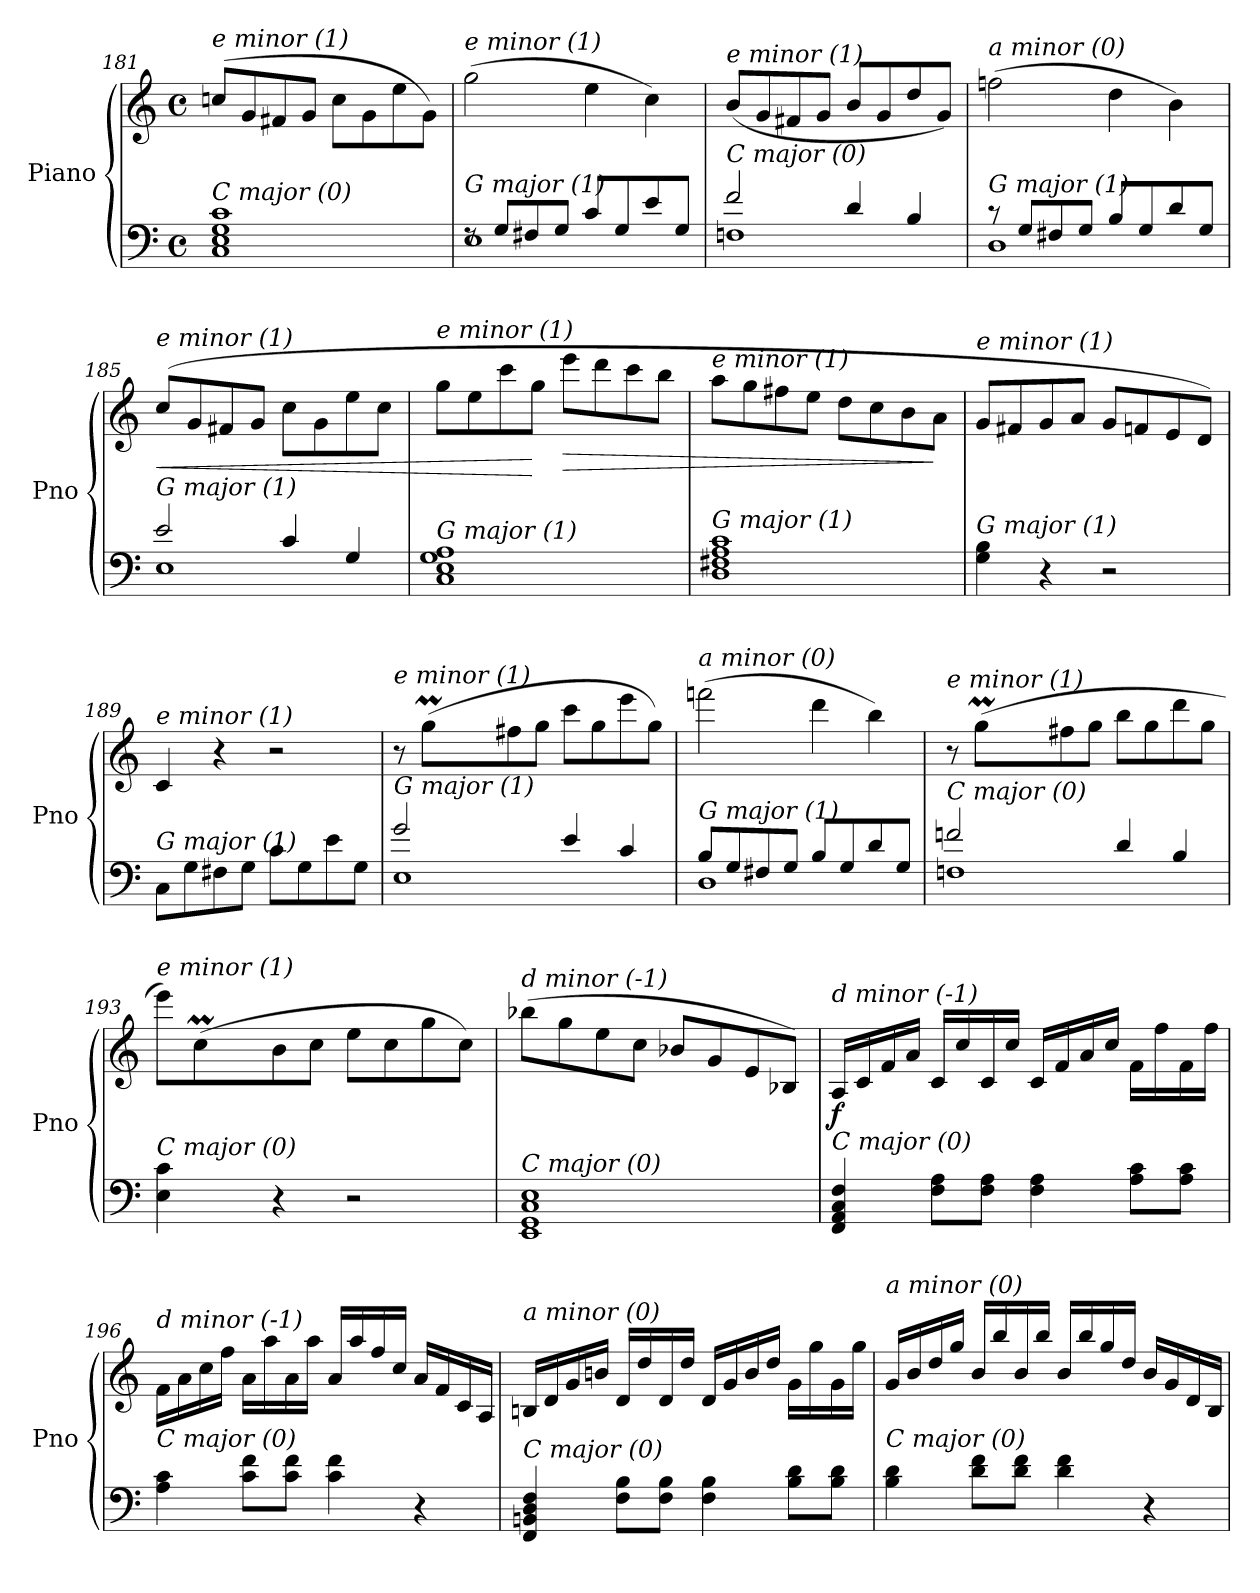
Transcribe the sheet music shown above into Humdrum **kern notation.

**kern	**kern	**dynam
*part1	*part1	*part1
*staff2	*staff1	*staff1/2
*I"Piano	*	*
*I'Pno	*	*
*clefF4	*clefG2	*
*k[]	*k[]	*
*M4/4	*M4/4	*
*met(c)	*met(c)	*
=181	=181	=181
!	!LO:TX:i:t=e minor (1)	!
!LO:TX:i:t=C major (0)	!	!
!	!	!LO:DY:b
1C 1E 1G 1c	(8ccn/L	other-dynamics
.	8g/	.
.	8f#X/	.
.	8g/J	.
.	8cc\L	.
.	8g\	.
.	8ee\	.
.	8g\J)	.
!!LO:LB:g=z
=182	=182	=182
*^	*	*
!	!	!LO:TX:i:t=e minor (1)	!
!LO:TX:i:t=G major (1)	!	!	!
8rF	1E	(2gg\	.
8G/L	.	.	.
8F#X/	.	.	.
8G/J	.	.	.
8c/L	.	4ee\	.
8G/	.	.	.
8e/	.	4cc\)	.
8G/J	.	.	.
=183	=183	=183	=183
!	!	!LO:TX:i:t=e minor (1)	!
!LO:TX:i:t=C major (0)	!	!	!
2f/	1Fn	(8b/L	.
.	.	8g/	.
.	.	8f#X/	.
.	.	8g/J	.
4d/	.	8b/L	.
.	.	8g/	.
4B/	.	8dd/	.
.	.	8g/J)	.
=184	=184	=184	=184
!	!	!LO:TX:i:t=a minor (0)	!
!LO:TX:i:t=G major (1)	!	!	!
8r	1D	(2ffn\	.
8G/L	.	.	.
8F#X/	.	.	.
8G/J	.	.	.
8B/L	.	4dd\	.
8G/	.	.	.
8d/	.	4b\)	.
8G/J	.	.	.
=185	=185	=185	=185
!	!	!LO:TX:i:t=e minor (1)	!
!LO:TX:i:t=G major (1)	!	!	!
!	!	!	!LO:HP:b
2e/	1E	(8cc/L	<
.	.	8g/	.
.	.	8f#X/	.
.	.	8g/J	.
4c/	.	8cc\L	.
.	.	8g\	.
4G/	.	8ee\	.
.	.	8cc\J	.
*v	*v	*	*
=186	=186	=186
!	!LO:TX:i:t=e minor (1)	!
!LO:TX:i:t=G major (1)	!	!
1C 1E 1G 1A	8gg\L	.
.	8ee\	.
.	8ccc\	.
.	8gg\J	[
!	!	!LO:HP:b
.	8eee\L	>
.	8ddd\	.
.	8ccc\	.
.	8bb\J	.
!!LO:LB:g=z
=187	=187	=187
!	!LO:TX:i:t=e minor (1)	!
!LO:TX:i:t=G major (1)	!	!
1D 1F#X 1A 1c	8aa\L	.
.	8gg\	.
.	8ff#X\	.
.	8ee\J	.
.	8dd\L	.
.	8cc\	.
.	8b\	.
.	8a\J	]
=188	=188	=188
!	!LO:TX:i:t=e minor (1)	!
!LO:TX:i:t=G major (1)	!	!
4G\ 4B\	8g/L	.
.	8f#X/	.
4r	8g/	.
.	8a/J	.
2r	8g/L	.
.	8fn/	.
.	8e/	.
.	8d/J)	.
=189	=189	=189
!	!LO:TX:i:t=e minor (1)	!
!LO:TX:i:t=G major (1)	!	!
8C\L	4c/	.
8G\	.	.
8F#X\	4r	.
8G\J	.	.
8c\L	2r	.
8G\	.	.
8e\	.	.
8G\J	.	.
=190	=190	=190
*^	*^	*
*	*^	*	*	*
!	!	!	!LO:TX:i:t=e minor (1)	!	!
!LO:TX:i:t=G major (1)	!	!	!	!	!
8ryy	2g/	1E	8r	8ryy	.
8ryy	.	.	(>8ggM\L	32aayy	.
.	.	.	.	32ggyy	.
.	.	.	.	32aayy	.
.	.	.	.	32ggyy	.
2.ryy	.	.	8ff#X\	2.ryy	.
.	.	.	8gg\J	.	.
.	4e/	.	8ccc\L	.	.
.	.	.	8gg\	.	.
.	4c/	.	8eee\	.	.
.	.	.	8gg\J)	.	.
*	*v	*v	*	*	*
*	*	*v	*v	*
!!LO:LB:g=z
=191	=191	=191	=191
!	!	!LO:TX:i:t=a minor (0)	!
!LO:TX:i:t=G major (1)	!	!	!
8B/L	1D	(2fffn\	.
8G/	.	.	.
8F#X/	.	.	.
8G/J	.	.	.
8B/L	.	4ddd\	.
8G/	.	.	.
8d/	.	4bb\)	.
8G/J	.	.	.
=192	=192	=192	=192
*	*^	*^	*
!	!	!	!LO:TX:i:t=e minor (1)	!	!
!LO:TX:i:t=C major (0)	!	!	!	!	!
8ryy	2fn/	1Fn	8r	8ryy	.
8ryy	.	.	(>8ggM\L	32aayy	.
.	.	.	.	32ggyy	.
.	.	.	.	32aayy	.
.	.	.	.	32ggyy	.
2.ryy	.	.	8ff#X\	2.ryy	.
.	.	.	8gg\J	.	.
.	4d/	.	8bb\L	.	.
.	.	.	8gg\	.	.
.	4B/	.	8ddd\	.	.
.	.	.	8gg\J	.	.
*	*v	*v	*	*	*
=193	=193	=193	=193	=193
!	!	!LO:TX:i:t=e minor (1)	!	!
!LO:TX:i:t=C major (0)	!	!	!	!
8ryy	4E\ 4c\	8eee\L)	8ryy	.
8ryy	.	(>8ccM\	32ddyy	.
.	.	.	32ccyy	.
.	.	.	32ddyy	.
.	.	.	32ccyy	.
2.ryy	4r	8b\	2.ryy	.
.	.	8cc\J	.	.
.	2r	8ee\L	.	.
.	.	8cc\	.	.
.	.	8gg\	.	.
.	.	8cc\J)	.	.
*v	*v	*	*	*
*	*v	*v	*
=194	=194	=194
!	!LO:TX:i:t=d minor (-1)	!
!LO:TX:i:t=C major (0)	!	!
!	!	!LO:DY:a=2
1EE 1GG 1C 1E	(8bb-X\L	other-dynamics
.	8gg\	.
.	8ee\	.
.	8cc\J	.
.	8b-X/L	.
.	8g/	.
.	8e/	.
.	8B-X/J)	.
!!LO:LB:g=z
=195	=195	=195
!	!LO:TX:i:t=d minor (-1)	!
!LO:TX:i:t=C major (0)	!	!
!	!	!LO:DY:b
4FF/ 4AA/ 4C/ 4F/	16A/LL	f
.	16c/	.
.	16f/	.
.	16a/JJ	.
8F\ 8A\L	16c/LL	.
.	16cc/	.
8F\ 8A\J	16c/	.
.	16cc/JJ	.
4F\ 4A\	16c/LL	.
.	16f/	.
.	16a/	.
.	16cc/JJ	.
8A\ 8c\L	16f\LL	.
.	16ff\	.
8A\ 8c\J	16f\	.
.	16ff\JJ	.
=196	=196	=196
!	!LO:TX:i:t=d minor (-1)	!
!LO:TX:i:t=C major (0)	!	!
4A\ 4c\	16f\LL	.
.	16a\	.
.	16cc\	.
.	16ff\JJ	.
8c\ 8f\L	16a\LL	.
.	16aa\	.
8c\ 8f\J	16a\	.
.	16aa\JJ	.
4c\ 4f\	16a/LL	.
.	16aa/	.
.	16ff/	.
.	16cc/JJ	.
4r	16a/LL	.
.	16f/	.
.	16c/	.
.	16A/JJ	.
!!LO:LB:g=z
=197	=197	=197
!	!LO:TX:i:t=a minor (0)	!
!LO:TX:i:t=C major (0)	!	!
4FF/ 4BBn/ 4D/ 4F/	16Bn/LL	.
.	16d/	.
.	16g/	.
.	16bn/JJ	.
8F\ 8B\L	16d/LL	.
.	16dd/	.
8F\ 8B\J	16d/	.
.	16dd/JJ	.
4F\ 4B\	16d/LL	.
.	16g/	.
.	16b/	.
.	16dd/JJ	.
8B\ 8d\L	16g\LL	.
.	16gg\	.
8B\ 8d\J	16g\	.
.	16gg\JJ	.
=198	=198	=198
!	!LO:TX:i:t=a minor (0)	!
!LO:TX:i:t=C major (0)	!	!
4B\ 4d\	16g/LL	.
.	16b/	.
.	16dd/	.
.	16gg/JJ	.
8d\ 8f\L	16b/LL	.
.	16bb/	.
8d\ 8f\J	16b/	.
.	16bb/JJ	.
4d\ 4f\	16b/LL	.
.	16bb/	.
.	16gg/	.
.	16dd/JJ	.
4r	16b/LL	.
.	16g/	.
.	16d/	.
.	16B/JJ	.
=	=	=
*-	*-	*-
